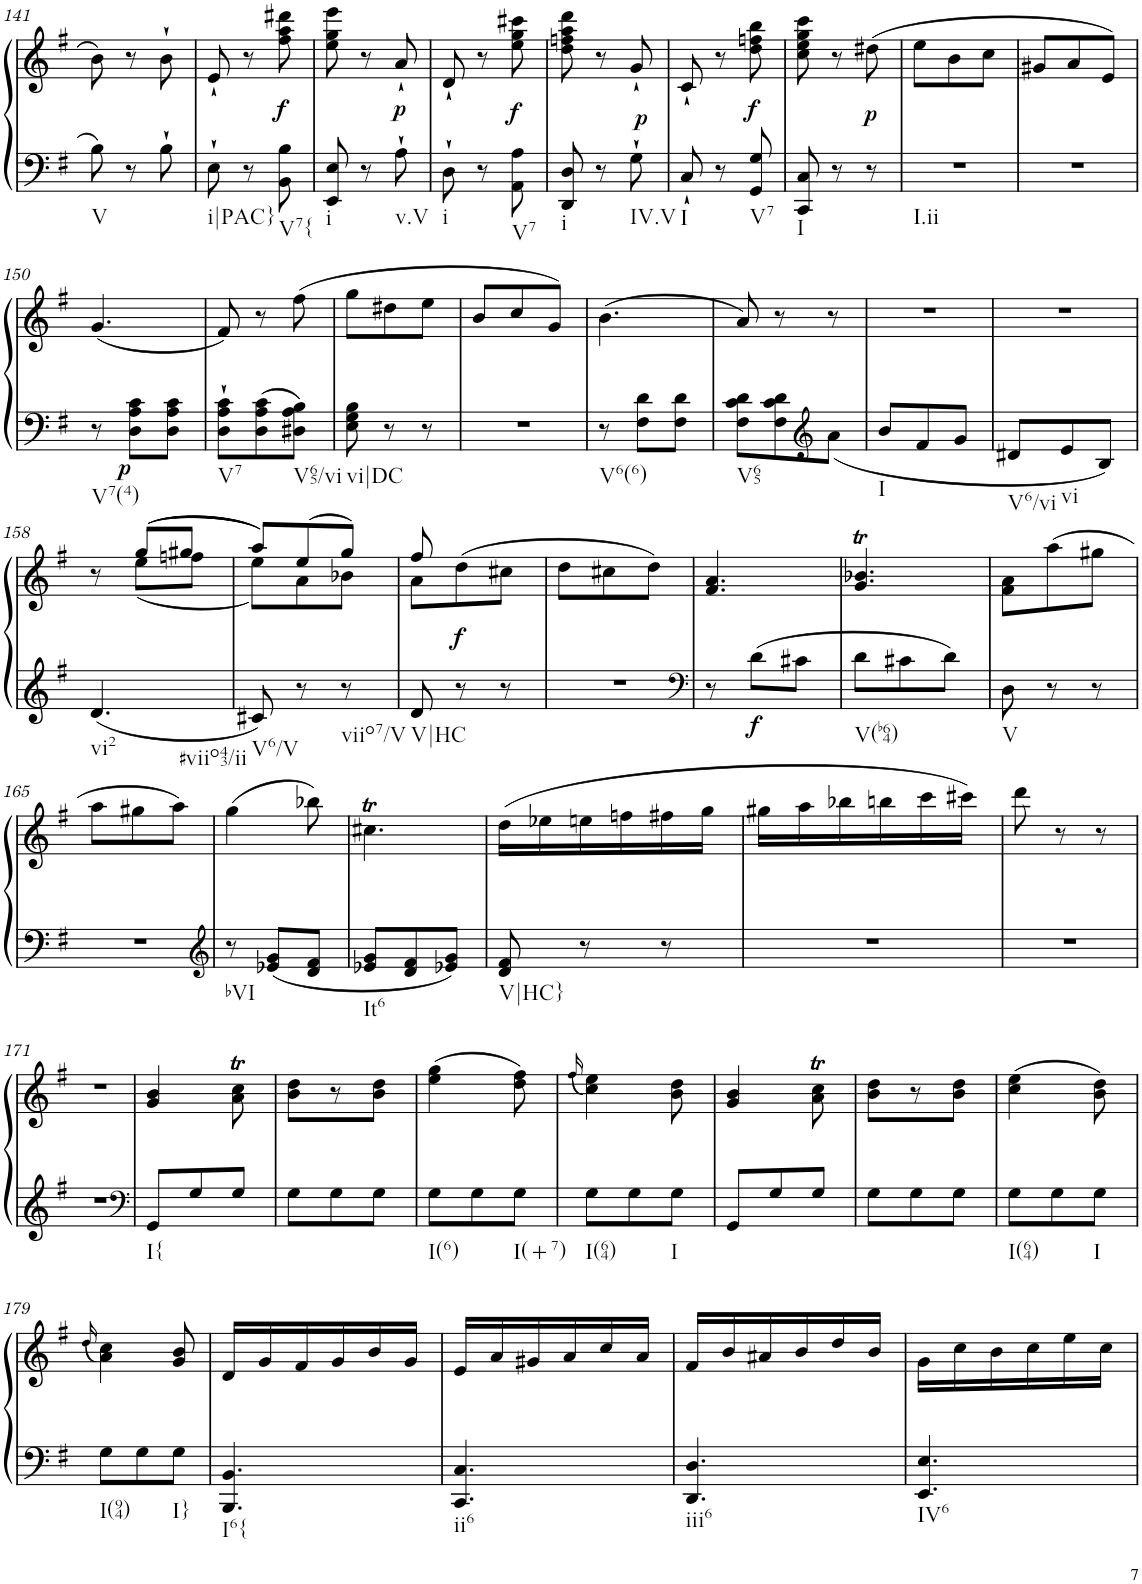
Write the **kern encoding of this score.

**kern	**kern	**dynam
*part1	*part1	*part1
*staff2	*staff1	*staff1/2
*I"Klavier linke Hand	*	*
!!LO:PB:g=z
*clefF4	*clefG2	*
*k[f#]	*k[f#]	*
*M3/8	*M3/8	*
=141	=141	=141
!LO:TX:b:t=V	!	!
8B\	8b\	.
8r	8r	.
8B`\	8b`\	.
=142	=142	=142
!LO:TX:b:t=i|PAC}	!	!
8E`\	8e`/	.
8r	8r	.
!LO:TX:b:t=V7{	!	!
!	!	!LO:DY:b
8BB\ 8B\	8ff#\ 8aa\ 8ddd#X\	f
=143	=143	=143
!LO:TX:b:t=i	!	!
8EE/ 8E/	8ee\ 8gg\ 8eee\	.
8r	8r	.
!LO:TX:b:t=v.V	!	!
!	!	!LO:DY:b
8A`\	8a`/	p
=144	=144	=144
!LO:TX:b:t=i	!	!
8D`\	8d`/	.
8r	8r	.
!LO:TX:b:t=V7	!	!
!	!	!LO:DY:b
8AA\ 8A\	8ee\ 8gg\ 8ccc#X\	f
=145	=145	=145
!LO:TX:b:t=i	!	!
8DD/ 8D/	8dd\ 8ffn\ 8aa\ 8ddd\	.
8r	8r	.
!LO:TX:b:t=IV.V	!	!
!	!	!LO:DY:a=2
8G`\	8g`/	p
=146	=146	=146
!LO:TX:b:t=I	!	!
8C`/	8c`/	.
8r	8r	.
!LO:TX:b:t=V7	!	!
!	!	!LO:DY:b
8GG/ 8G/	8dd\ 8ffn\ 8bb\	f
=147	=147	=147
!LO:TX:b:t=I	!	!
8CC/ 8C/	8cc\ 8ee\ 8gg\ 8ccc\	.
8r	8r	.
!	!	!LO:DY:b
8r	(8dd#X\	p
=148	=148	=148
!LO:TX:b:t=I.ii	!	!
4.r	8ee\L	.
.	8b\	.
.	8cc\J	.
=149	=149	=149
4.r	8g#X/L	.
.	8a/	.
.	8e/J)	.
!!LO:LB:g=z
=150	=150	=150
!LO:TX:b:t=V7(4)	!	!
8r	(4.g/	.
!	!	!LO:DY:b=2
8D\ 8A\ 8c\L	.	p
8D\ 8A\ 8c\J	.	.
=151	=151	=151
!LO:TX:b:t=V7	!	!
8D\` 8A\` 8c\`L	8f#/)	.
8D\ 8A\ 8c\	8r	.
!LO:TX:b:t=V65/vi	!	!
8D#X\ 8A\ 8B\J	(8ff#\	.
=152	=152	=152
!LO:TX:b:t=vi|DC	!	!
8E\ 8G\ 8B\	8gg\L	.
8r	8dd#X\	.
8r	8ee\J	.
=153	=153	=153
4.r	8b/L	.
.	8cc/	.
.	8g/J)	.
=154	=154	=154
!LO:TX:b:t=V6(6)	!	!
8r	(4.b\	.
8F#\ 8d\L	.	.
8F#\ 8d\J	.	.
=155	=155	=155
!LO:TX:b:t=V65	!	!
8F#\ 8c\ 8d\L	8a/)	.
8F#\ 8c\ 8d\	8r	.
*clefG2	*	*
8a\J	8r	.
=156	=156	=156
!LO:TX:b:t=I	!	!
8b/L	4.r	.
8f#/	.	.
8g/J	.	.
=157	=157	=157
!LO:TX:b:t=V6/vi	!	!
8d#X/L	4.r	.
!LO:TX:b:t=vi	!	!
8e/	.	.
8B/J	.	.
!!LO:LB:g=z
=158	=158	=158
*	*^	*
!LO:TX:b:t=vi2	!	!	!
!LO:TX:b:t=#viio43/ii	!	!	!
4.d/	8r	8ryy	.
.	((8gg/L	(8ee\L	.
.	8gg#X/J	8ffn\J	.
=159	=159	=159	=159
!LO:TX:b:t=V6/V	!	!	!
8c#X/	8aa/L))	8ee\L)	.
8r	(8ee/	8a\	.
!LO:TX:b:t=viio7/V	!	!	!
8r	8gg/J)	8b-X\J	.
=160	=160	=160	=160
!LO:TX:b:t=V|HC	!	!	!
8d/	8a\L	8ff#/	.
!	!	!	!LO:DY:b
8r	(>8dd\	4ryy	f
8r	8cc#X\J	.	.
*	*v	*v	*
=161	=161	=161
4.r	8dd\L	.
.	8cc#X\	.
.	8dd\J)	.
=162	=162	=162
*clefF4	*	*
8r	4.f#/ 4.a/	.
!	!	!LO:DY:b=2
8d\L	.	f
8c#X\J	.	.
=163	=163	=163
!LO:TX:b:t=V(b64)	!	!
8d\L	4.g/T 4.b-X/T	.
8c#X\	.	.
8d\J	.	.
=164	=164	=164
!LO:TX:b:t=V	!	!
8D\	8f#\ 8a\L	.
8r	(8aa\	.
8r	8gg#X\J	.
!!LO:LB:g=z
=165	=165	=165
4.r	8aa\L	.
.	8gg#X\	.
.	8aa\J)	.
=166	=166	=166
*clefG2	*	*
!LO:TX:b:t=bVI	!	!
8r	(4gg\	.
8e-X/ 8g/L	.	.
8d/ 8f#/J	8bb-X\)	.
=167	=167	=167
!LO:TX:b:t=It6	!	!
8e-X/ 8g/L	4.cc#Xt\	.
8d/ 8f#/	.	.
8e-X/ 8g/J	.	.
=168	=168	=168
!LO:TX:b:t=V|HC}	!	!
8d/ 8f#/	(16dd\LL	.
.	16ee-X\	.
8r	16een\	.
.	16ffn\	.
8r	16ff#X\	.
.	16gg\JJ	.
=169	=169	=169
4.r	16gg#X\LL	.
.	16aa\	.
.	16bb-X\	.
.	16bbn\	.
.	16ccc\	.
.	16ccc#X\JJ)	.
=170	=170	=170
4.r	8ddd\	.
.	8r	.
.	8r	.
!!LO:LB:g=z
=171	=171	=171
4.r	4.r	.
=172	=172	=172
*clefF4	*	*
!LO:TX:b:t=I{	!	!
8GG/L	4g/ 4b/	.
8G/	.	.
8G/J	8a\T 8cc\T	.
=173	=173	=173
8G\L	8b\ 8dd\L	.
8G\	8r	.
8G\J	8b\ 8dd\J	.
=174	=174	=174
!LO:TX:b:t=I(6)	!	!
8G\L	(4ee\ 4gg\	.
8G\	.	.
!LO:TX:b:t=I(+7)	!	!
8G\J	8dd\ 8ff#\)	.
=175	=175	=175
.	(16qff#/	.
!LO:TX:b:t=I(64)	!	!
8G\L	4cc\ 4ee\)	.
8G\	.	.
!LO:TX:b:t=I	!	!
8G\J	8b\ 8dd\	.
=176	=176	=176
8GG/L	4g/ 4b/	.
8G/	.	.
8G/J	8a\T 8cc\T	.
=177	=177	=177
8G\L	8b\ 8dd\L	.
8G\	8r	.
8G\J	8b\ 8dd\J	.
=178	=178	=178
!LO:TX:b:t=I(64)	!	!
8G\L	(4cc\ 4ee\	.
8G\	.	.
!LO:TX:b:t=I	!	!
8G\J	8b\ 8dd\)	.
!!LO:LB:g=z
=179	=179	=179
.	(16qdd/	.
!LO:TX:b:t=I(94)	!	!
8G\L	4a\ 4cc\)	.
8G\	.	.
!LO:TX:b:t=I}	!	!
8G\J	8g/ 8b/	.
=180	=180	=180
!LO:TX:b:t=I6{	!	!
4.BBB/ 4.BB/	16d/LL	.
.	16g/	.
.	16f#/	.
.	16g/	.
.	16b/	.
.	16g/JJ	.
=181	=181	=181
!LO:TX:b:t=ii6	!	!
4.CC/ 4.C/	16e/LL	.
.	16a/	.
.	16g#X/	.
.	16a/	.
.	16cc/	.
.	16a/JJ	.
=182	=182	=182
!LO:TX:b:t=iii6	!	!
4.DD/ 4.D/	16f#/LL	.
.	16b/	.
.	16a#X/	.
.	16b/	.
.	16dd/	.
.	16b/JJ	.
=183	=183	=183
!LO:TX:b:t=IV6	!	!
4.EE/ 4.E/	16g\LL	.
.	16cc\	.
.	16b\	.
.	16cc\	.
.	16ee\	.
.	16cc\JJ	.
=	=	=
*-	*-	*-
